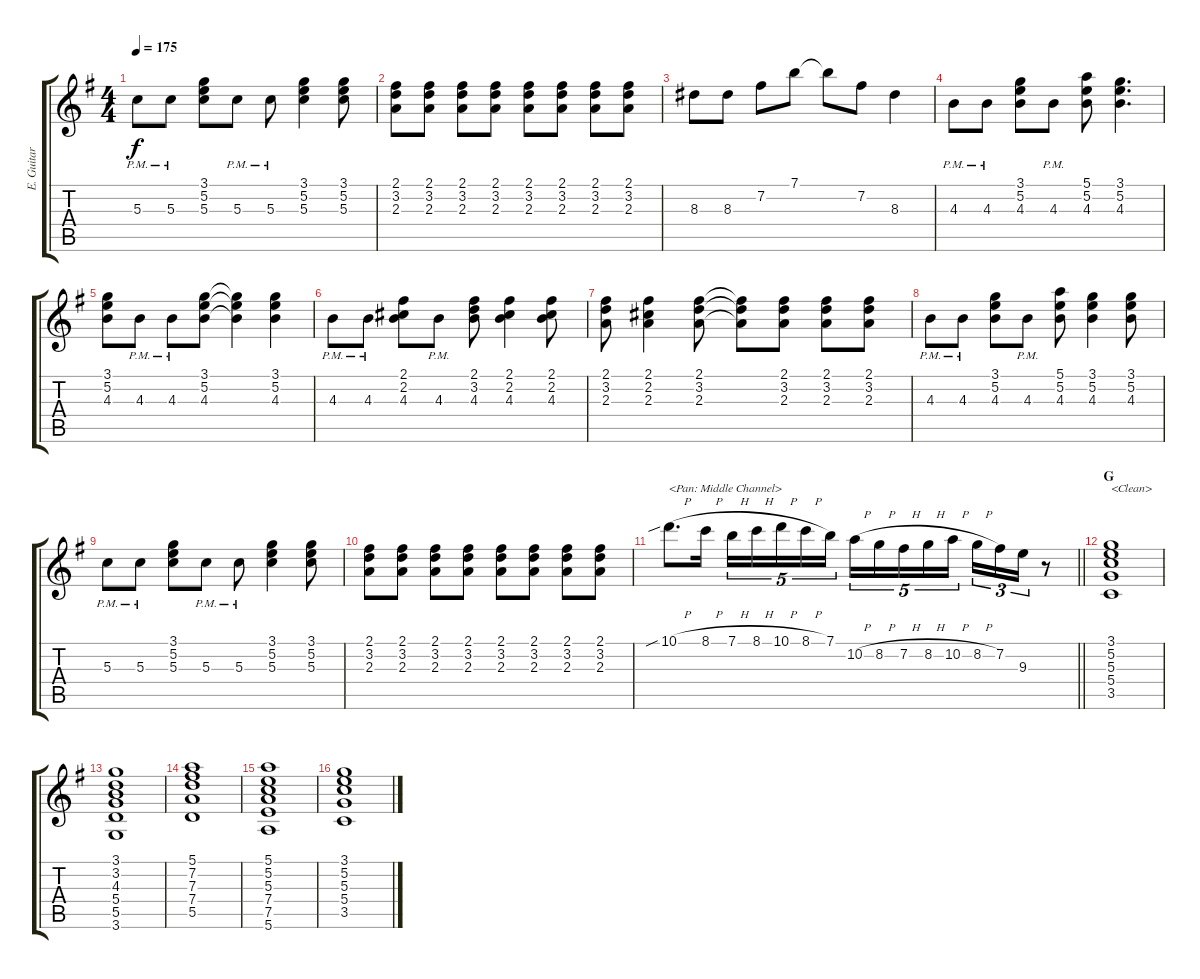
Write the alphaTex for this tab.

\track ("E. Guitar I" "E. Guitar ") {instrument overdrivenguitar}
\staff {score tabs}
\tuning (E4 B3 G3 D3 A2 E2) {hide}
\ts (4 4)
\tempo 175
\clef g2
\ks g
5.3{pm}.8{dy f} 5.3{pm}.8 (3.1 5.2 5.3).8 5.3{pm}.8 5.3{pm}.8 (3.1 5.2 5.3).4 (3.1 5.2 5.3).8 |
(2.1 3.2 2.3).8 (2.1 3.2 2.3).8 (2.1 3.2 2.3).8 (2.1 3.2 2.3).8 (2.1 3.2 2.3).8 (2.1 3.2 2.3).8 (2.1 3.2 2.3).8 (2.1 3.2 2.3).8 |
8.3.8 8.3.8 7.2.8 7.1.8 7.1{t}.8 7.2.8 8.3.4 |
4.3{pm}.8 4.3{pm}.8 (3.1 5.2 4.3).8 4.3{pm}.8 (5.1 5.2 4.3).8 (3.1 5.2 4.3).4{d} |
(3.1 5.2 4.3).8 4.3{pm}.8 4.3{pm}.8 (3.1 5.2 4.3).8 (3.1{t} 5.2{t} 4.3{t}).4 (3.1 5.2 4.3).4 |
4.3{pm}.8 4.3{pm}.8 (2.1 2.2 4.3).8 4.3{pm}.8 (2.1 3.2 4.3).8 (2.1 2.2 4.3).4 (2.1 2.2 4.3).8 |
(2.1 3.2 2.3).8 (2.1 2.2 2.3).4 (2.1 3.2 2.3).8 (2.1{t} 3.2{t} 2.3{t}).8 (2.1 3.2 2.3).8 (2.1 3.2 2.3).8 (2.1 3.2 2.3).8 |
4.3{pm}.8 4.3{pm}.8 (3.1 5.2 4.3).8 4.3{pm}.8 (5.1 5.2 4.3).8 (3.1 5.2 4.3).4 (3.1 5.2 4.3).8 |
5.3{pm}.8 5.3{pm}.8 (3.1 5.2 5.3).8 5.3{pm}.8 5.3{pm}.8 (3.1 5.2 5.3).4 (3.1 5.2 5.3).8 |
(2.1 3.2 2.3).8 (2.1 3.2 2.3).8 (2.1 3.2 2.3).8 (2.1 3.2 2.3).8 (2.1 3.2 2.3).8 (2.1 3.2 2.3).8 (2.1 3.2 2.3).8 (2.1 3.2 2.3).8 |
\barLineRight lightlight
10.1{sib h}.8{d txt "<Pan: Middle Channel>" balance 8} 8.1{h}.16 7.1{h}.16{tu (5 4)} 8.1{h}.16{tu (5 4)} 10.1{h}.16{tu (5 4)} 8.1{h}.16{tu (5 4)} 7.1.16{tu (5 4)} 10.2{h}.16{tu (5 4)} 8.2{h}.16{tu (5 4)} 7.2{h}.16{tu (5 4)} 8.2{h}.16{tu (5 4)} 10.2{h}.16{tu (5 4)} 8.2{h}.16{tu (3 2)} 7.2.16{tu (3 2)} 9.3.16{tu (3 2)} r.8 |
\section ("" "G")
(3.1 5.2 5.3 5.4 3.5).1{txt "<Clean>" instrument electricguitarclean} |
(3.1 3.2 4.3 5.4 5.5 3.6).1 |
(5.1 7.2 7.3 7.4 5.5).1 |
(5.1 5.2 5.3 7.4 7.5 5.6).1 |
(3.1 5.2 5.3 5.4 3.5).1
